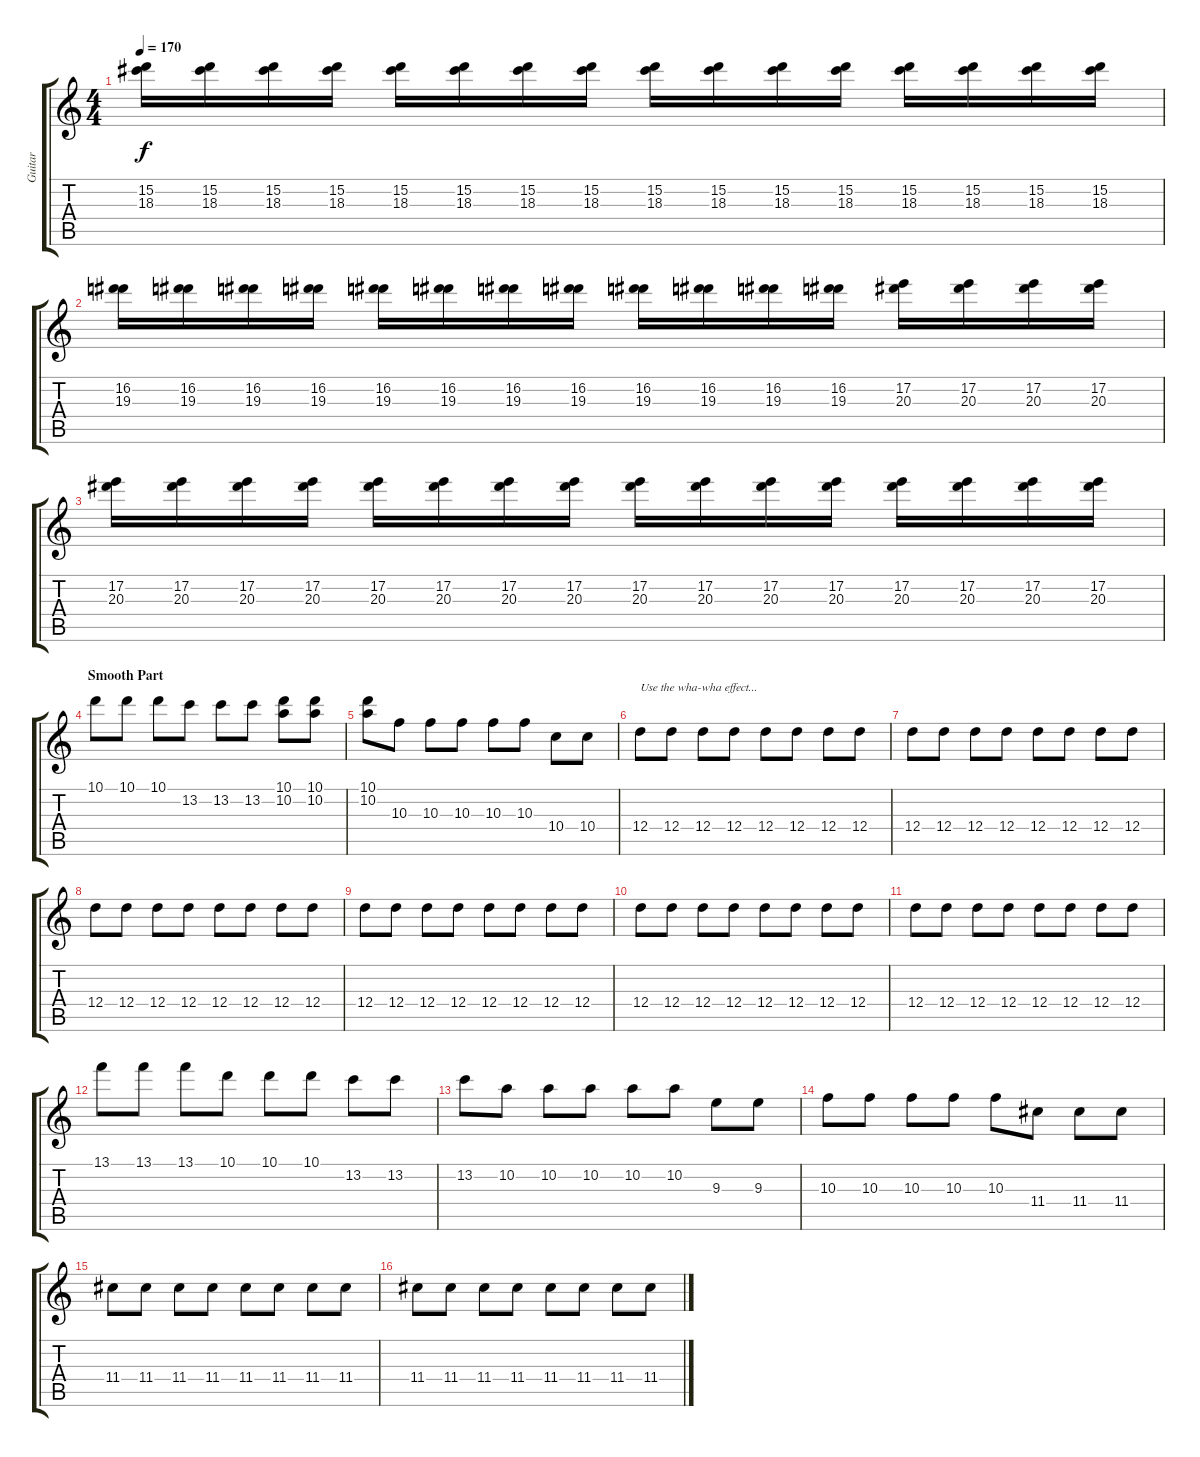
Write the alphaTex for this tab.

\track ("Guitar" "Guitar") {instrument distortionguitar}
\staff {score tabs}
\tuning (E4 B3 G3 D3 A2 E2) {hide}
\ts (4 4)
\tempo 170
\clef g2
\ks c
(15.2 18.3).16{dy f} (15.2 18.3).16 (15.2 18.3).16 (15.2 18.3).16 (15.2 18.3).16 (15.2 18.3).16 (15.2 18.3).16 (15.2 18.3).16 (15.2 18.3).16 (15.2 18.3).16 (15.2 18.3).16 (15.2 18.3).16 (15.2 18.3).16 (15.2 18.3).16 (15.2 18.3).16 (15.2 18.3).16 |
(16.2 19.3).16 (16.2 19.3).16 (16.2 19.3).16 (16.2 19.3).16 (16.2 19.3).16 (16.2 19.3).16 (16.2 19.3).16 (16.2 19.3).16 (16.2 19.3).16 (16.2 19.3).16 (16.2 19.3).16 (16.2 19.3).16 (17.2 20.3).16 (17.2 20.3).16 (17.2 20.3).16 (17.2 20.3).16 |
(17.2 20.3).16 (17.2 20.3).16 (17.2 20.3).16 (17.2 20.3).16 (17.2 20.3).16 (17.2 20.3).16 (17.2 20.3).16 (17.2 20.3).16 (17.2 20.3).16 (17.2 20.3).16 (17.2 20.3).16 (17.2 20.3).16 (17.2 20.3).16 (17.2 20.3).16 (17.2 20.3).16 (17.2 20.3).16 |
\section ("" "Smooth Part")
10.1.8{volume 13 balance 3} 10.1.8 10.1.8 13.2.8 13.2.8 13.2.8 (10.1 10.2).8 (10.1 10.2).8 |
(10.1 10.2).8 10.3.8 10.3.8 10.3.8 10.3.8 10.3.8 10.4.8 10.4.8 |
12.4.8{txt "Use the wha-wha effect..." balance 13} 12.4.8 12.4.8 12.4.8 12.4.8 12.4.8 12.4.8 12.4.8 |
12.4.8 12.4.8 12.4.8 12.4.8 12.4.8 12.4.8 12.4.8 12.4.8 |
12.4.8 12.4.8 12.4.8 12.4.8 12.4.8 12.4.8 12.4.8 12.4.8 |
12.4.8{balance 3} 12.4.8 12.4.8 12.4.8 12.4.8 12.4.8 12.4.8 12.4.8 |
12.4.8 12.4.8 12.4.8 12.4.8 12.4.8 12.4.8 12.4.8 12.4.8 |
12.4.8 12.4.8 12.4.8 12.4.8 12.4.8 12.4.8 12.4.8 12.4.8 |
13.1.8 13.1.8 13.1.8 10.1.8 10.1.8 10.1.8 13.2.8 13.2.8 |
13.2.8 10.2.8 10.2.8 10.2.8 10.2.8 10.2.8 9.3.8 9.3.8 |
10.3.8 10.3.8 10.3.8 10.3.8 10.3.8 11.4.8 11.4.8 11.4.8 |
11.4.8{balance 13} 11.4.8 11.4.8 11.4.8 11.4.8 11.4.8 11.4.8 11.4.8 |
11.4.8 11.4.8 11.4.8 11.4.8 11.4.8 11.4.8 11.4.8 11.4.8
